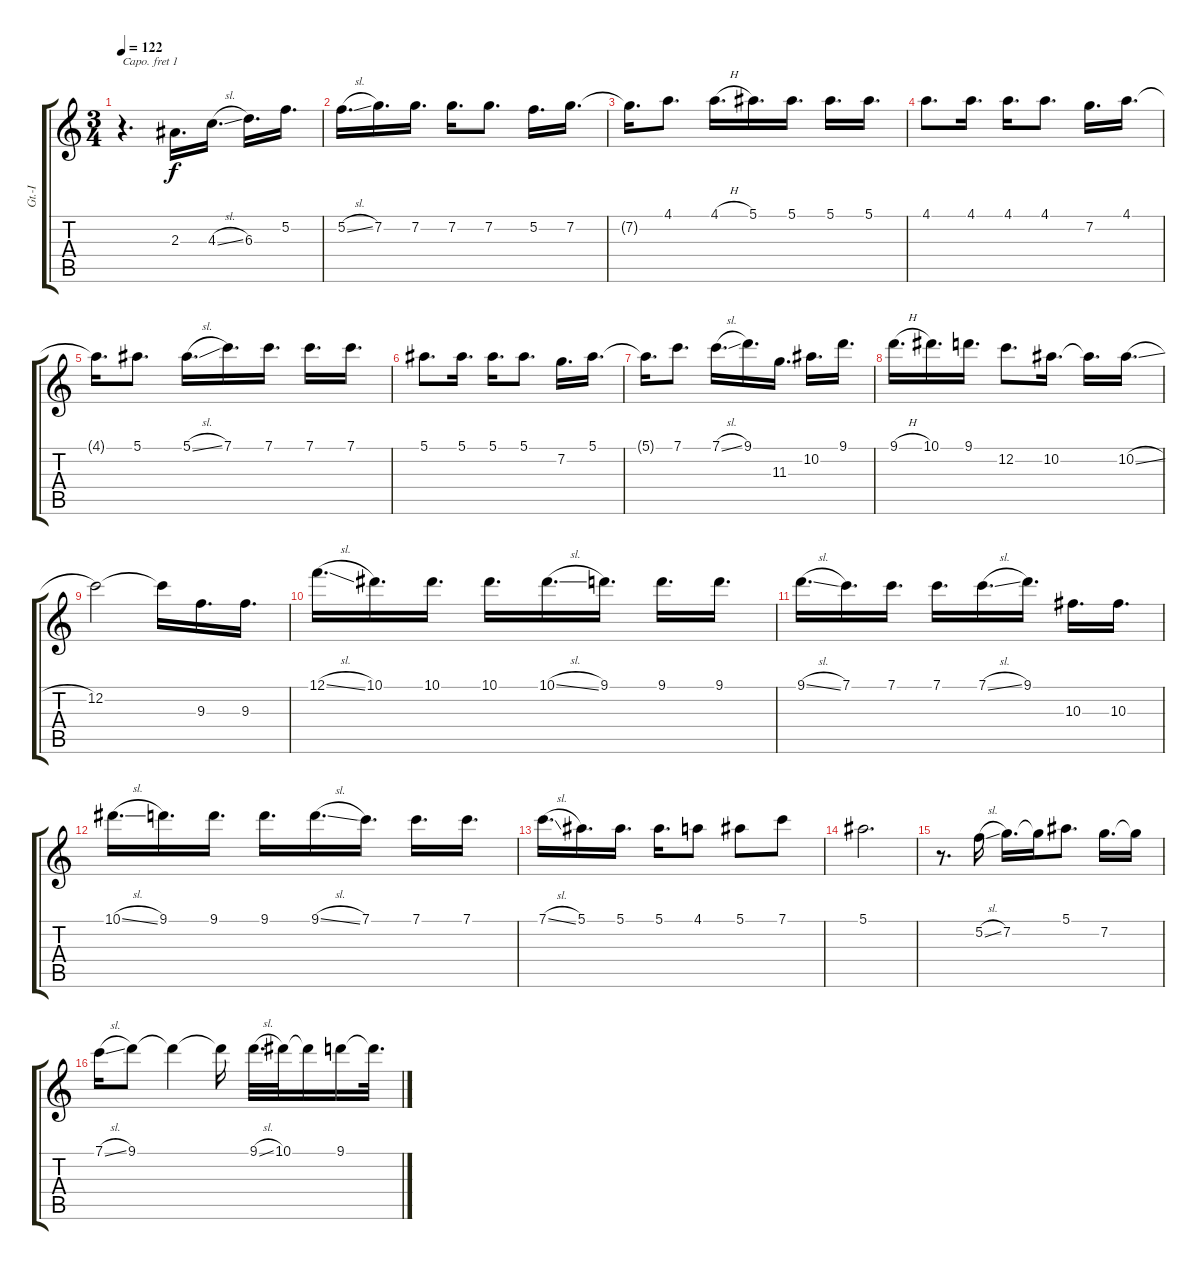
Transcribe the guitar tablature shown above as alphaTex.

\track ("Gt.-I" "Gt.-I") {instrument acousticguitarsteel}
\staff {score tabs}
\capo 1
\tuning (E4 B3 G3 D3 A2 E2) {hide}
\ts (3 4)
\tempo 122
\clef g2
\ks c
r.4{d dy f} 2.3.16{d} 4.3{sl}.16{d} 6.3.16{d} 5.2.16{d} |
5.2{sl}.16{d} 7.2.16{d} 7.2.16{d} 7.2.16{d} 7.2.8{d} 5.2.16{d} 7.2.16{d} |
7.2{t}.16{d} 4.1.8{d} 4.1{h}.16{d} 5.1.16{d} 5.1.16{d} 5.1.16{d} 5.1.16{d} |
4.1.8{d} 4.1.16{d} 4.1.16{d} 4.1.8{d} 7.2.16{d} 4.1.16{d} |
4.1{t}.16{d} 5.1.8{d} 5.1{sl}.16{d} 7.1.16{d} 7.1.16{d} 7.1.16{d} 7.1.16{d} |
5.1.8{d} 5.1.16{d} 5.1.16{d} 5.1.8{d} 7.2.16{d} 5.1.16{d} |
5.1{t}.16{d} 7.1.8{d} 7.1{sl}.16{d} 9.1.16{d} 11.3.16{d} 10.2.16{d} 9.1.16{d} |
9.1{h}.16{d} 10.1.16{d} 9.1.16{d} 12.2.8{d} 10.2.16{d} 10.2{t}.16{d} 10.2{sl}.16{d} |
12.2.2 12.2{t}.16 9.3.16{d} 9.3.16{d} |
12.1{sl}.16{d} 10.1.16{d} 10.1.16{d} 10.1.16{d} 10.1{sl}.16{d} 9.1.16{d} 9.1.16{d} 9.1.16{d} |
9.1{sl}.16{d} 7.1.16{d} 7.1.16{d} 7.1.16{d} 7.1{sl}.16{d} 9.1.16{d} 10.3.16{d} 10.3.16{d} |
10.1{sl}.16{d} 9.1.16{d} 9.1.16{d} 9.1.16{d} 9.1{sl}.16{d} 7.1.16{d} 7.1.16{d} 7.1.16{d} |
7.1{sl}.16{d} 5.1.16{d} 5.1.16{d} 5.1.16{d} 4.1.8 5.1.8 7.1.8 |
5.1.2{d} |
r.8{d} 5.2{sl}.16 7.2.16{d} 7.2{t}.16 5.1.8{d} 7.2.16{d} 7.2{t}.16 |
7.1{sl}.16 9.1.8 9.1{t}.4 9.1{t}.16 9.1{sl}.32{d} 10.1.32 10.1{t}.16 9.1.16 9.1{t}.32{d}
